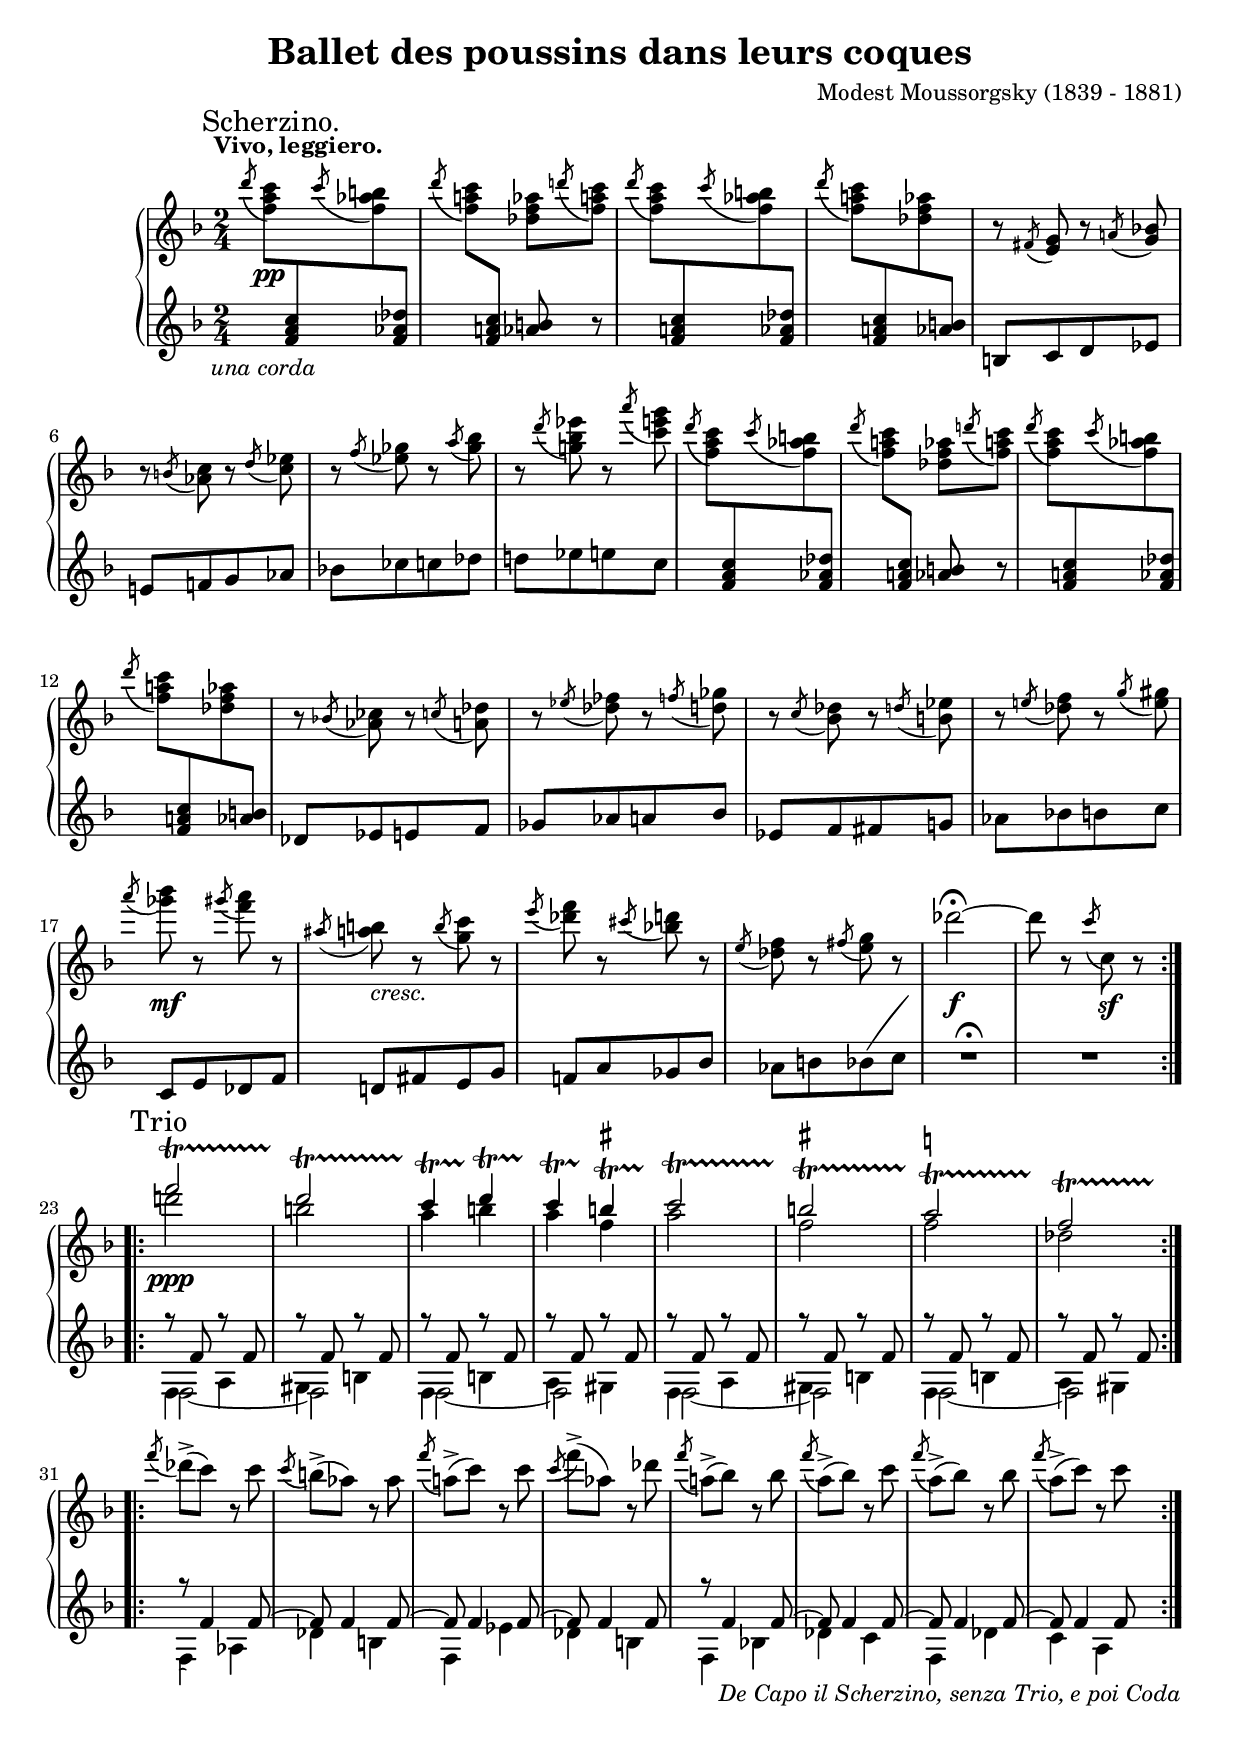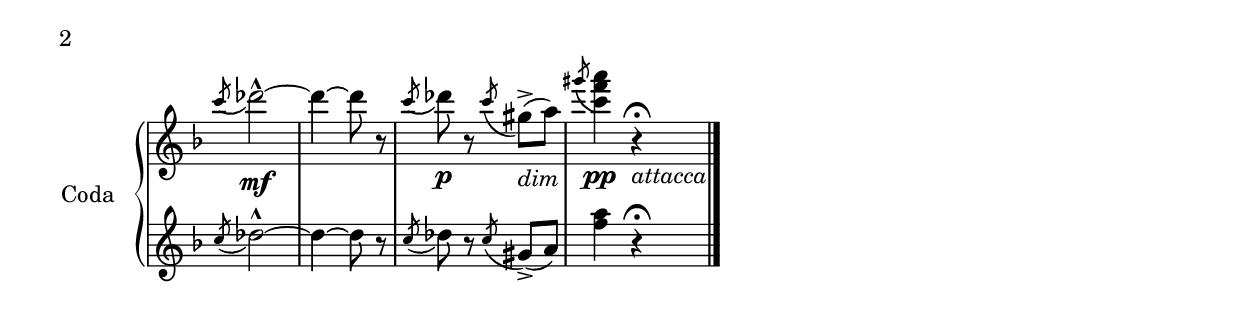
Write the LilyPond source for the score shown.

\version "2.18.2"
\language "english"

\header {
  title        = "Ballet des poussins dans leurs coques"
  composer     = "Modest Moussorgsky (1839 - 1881)"
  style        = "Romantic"
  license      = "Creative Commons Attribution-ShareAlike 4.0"
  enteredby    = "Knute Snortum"
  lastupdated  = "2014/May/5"
  date         = "1874"
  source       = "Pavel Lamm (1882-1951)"

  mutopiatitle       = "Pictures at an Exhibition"
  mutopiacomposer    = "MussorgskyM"
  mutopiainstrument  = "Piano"
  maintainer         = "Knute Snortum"
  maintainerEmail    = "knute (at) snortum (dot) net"
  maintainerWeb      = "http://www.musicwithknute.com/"
}

scherzino = {
  \once
  \override Score.RehearsalMark.self-alignment-X = #LEFT
  \mark "Scherzino."
}

trio = {
  \once
  \override Score.RehearsalMark.self-alignment-X = #LEFT
  \mark "Trio"
}

daCapoAdjust = {
  \override TextScript.X-offset = -38
  \override TextScript.Y-offset = -3
}

daCapo = \markup { \italic "De Capo il Scherzino, senza Trio, e poi Coda" }
cres = \markup { \italic "cresc." }
dimin = \markup { \italic "dim" }
attacca = \markup { \italic "attacca  " }

staffUp = \change Staff = "up"
staffDown = \change Staff = "down"

slurAcrossStaves = {
  \shape #'((0.1 . 0.1) (1 . 2) (1 . 3.5) (1 . 5)) Slur
}

highVoice = \relative c''' {
  \tempo "Vivo, leggiero."
  \scherzino
  | \acciaccatura { d8 } <f, a c>8 [ \pp \staffDown <f, a c> \staffUp
    \acciaccatura { c''8 } <f, af b> \staffDown <f, af df> ] \staffUp
  | \acciaccatura { d''8 } <f, a c>8 \staffDown <f, a c> \staffUp
    <df' f af> [ \acciaccatura { d'8 } <f, a c> ]
  | \acciaccatura { d'8 } <f, a c>8 [ \staffDown <f, a c> \staffUp
    \acciaccatura { c''8 } <f, af b> \staffDown <f, af df> ] \staffUp
  | \acciaccatura { d''8 } <f, a c>8 [ \staffDown <f, a c> \staffUp
    <df' f af> \staffDown <af b> ] \staffUp
  | r8 \acciaccatura { fs8 } <e g> r \acciaccatura { a8 } <g bf>
  | r8 \acciaccatura { b8 } <af c> r \acciaccatura { d8 } <c ef>
  | r8 \acciaccatura { f8 } <ef gf> r \acciaccatura { a8 } <gf bf>

  \barNumberCheck #8
  | r8 \acciaccatura { d'8 } <g, bf ef> r \acciaccatura { a'8 } <c, e g>
  | \acciaccatura { d8 } <f, a c>8 [ \staffDown <f, a c> \staffUp
    \acciaccatura { c''8 } <f, af b> \staffDown <f, af df> ] \staffUp
  | \acciaccatura { d''8 } <f, a c>8 \staffDown <f, a c> \staffUp
    <df' f af> [ \acciaccatura { d'8 } <f, a c> ]
  | \acciaccatura { d'8 } <f, a c>8 [ \staffDown <f, a c> \staffUp
    \acciaccatura { c''8 } <f, af b> \staffDown <f, af df> ] \staffUp
  | \acciaccatura { d''8 } <f, a c>8 [ \staffDown <f, a c> \staffUp
    <df' f af> \staffDown <af b> ] \staffUp
  | r8 \acciaccatura { bf8 } <af cf> r \acciaccatura { c8 } <a df>
  | r8 \acciaccatura { ef'8 } <df ff> r \acciaccatura { f8 } <d gf>
  | r8 \acciaccatura { c8 } <bf df> r \acciaccatura { d8 }  <b ef>
  | r8 \acciaccatura { e8 } <df f> r \acciaccatura { g8 } <e gs>
  | \acciaccatura { a'8 } <gf bf>8 \mf r \acciaccatura { gs8 } <f a> r
  | \acciaccatura { as,8 } <a b>8 _\cres r \acciaccatura { b8 } <g c> r
  | \acciaccatura { e'8 } <df f>8 r \acciaccatura { cs8 } <bf d> r
  | \acciaccatura { e,8 } <df f>8 r \acciaccatura { fs8 } <e g> r
  | df'2 ~ \f \fermata
  | df8 r \acciaccatura { c8 } c,8 \sf r \break
}

lowVoice = \relative c'' {
  | \acciaccatura { s8 } s2 \unaCorda
  | s4 <af b>8 r
  | s2 * 2
  | b,8 [ c d ef ]
  | e8 [ f g af ]
  | bf8 [ cf c df ]

  \barNumberCheck #8
  | d [ ef e c ]
  | s2
  | s4 <af b>8 r
  | s2 * 2
  | df,8 [ ef e f ]
  | gf8 [ af a bf ]
  | ef,8 [ f fs g ]

  \barNumberCheck #16
  | af8 [ bf b c ]
  | c,8 [ e df f ]
  | d [ fs e g ]
  | f [ a gf bf ]
  | af [ b \slurAcrossStaves bf ( c ) ]
  | R2 \fermataMarkup
  | R2
}

highVoiceTwo = \relative c''' {
  \trio
  | f2 \startTrillSpan \ppp
  | d2 \startTrillSpan 
  | c4 \startTrillSpan d \startTrillSpan
  | c4 \startTrillSpan b \startTrillSpan ^\markup { \sharp }
  | c2 \startTrillSpan 
  | b2 \startTrillSpan ^\markup { \sharp }
  | a2 \startTrillSpan ^\markup { \natural }
  | f2 \startTrillSpan \break
}

upperMiddleTwo = \relative c''' {
  | d2 
  | b2
  | a4 b
  | a4 f
  | a2
  | f2
  | f2
  | df2
}

lowerMiddleTwo = \relative c' {
  \repeat unfold 8 { r8 f r f }
}

lowVoiceTwo = \relative c {
  << \\ { f2 ~ f f ~ f } \\ \\ { f4 a gs b f b a gs } >>
  << \\ { f2 ~ f f ~ f } \\ \\ { f4 a gs b f b a gs } >>
}

highVoiceThree = \relative c''' {
  | \acciaccatura { f8 } df8-> ( c ) r c
  | \acciaccatura { c8 } b8-> ( af ) r af
  | \acciaccatura { f'8 } a,8-> ( c ) r c
  | \acciaccatura { c8 } f8-> ( af, ) r df 
  | \acciaccatura { f8 } a,-> ( bf ) r bf
  | \acciaccatura { f'8 } a,-> ( bf ) r c
  | \acciaccatura { f8 } a,-> ( bf ) r bf
  | \acciaccatura { f'8 } a,8-> ( c ) r c
}

lowerMiddleThree = \relative c' {
  | r8 f4 f8 ~
  | f8 f4 f8 ~
  | f8 f4 f8 ~
  | f8 f4 f8
  | r8 f4 f8 ~
  | f8 f4 f8 ~
  | f8 f4 f8 ~
  | f8 f4 \daCapoAdjust f8 _\daCapo
}

lowVoiceThree = \relative c {
  | \acciaccatura { s8 }  \stemDown f4 af
  | df4 b
  | f4 ef'
  | df4 b
  | f4 bf
  | df4 c 
  | f,4 df' 
  | c4 a 
}

global = {
  \key f \major
  \time 2/4
  \accidentalStyle piano
}

\score {
  \new PianoStaff <<
    \new Staff = "up" {
      \global
      \repeat volta 2 { \highVoice }
      \repeat volta 2 {
        <<
          \new Voice { \voiceOne \highVoiceTwo }
          \new Voice { \voiceTwo \upperMiddleTwo }
        >>
      }
      \repeat volta 2 { \highVoiceThree }
    }
    \new Staff = "down" {
      \global
      \repeat volta 2 { \lowVoice }
      \repeat volta 2 {
        <<
          \new Voice { \voiceThree \lowerMiddleTwo }
          \new Voice { \voiceFour \lowVoiceTwo }
        >>
      }
      \repeat volta 2 {
        <<
          \new Voice { \voiceThree \lowerMiddleThree }
          \new Voice { \voiceFour \lowVoiceThree }
        >>
      }
    }
  >>
  \layout {
  }
  \midi {
    \tempo 4 = 160
  }
}

% Coda

highVoiceCoda = \relative c''' {
  | \acciaccatura { c8 } df2-^ ~ \mf
  | df4 ~ df8 r
  | \acciaccatura { c8 } df8 \p r \acciaccatura { c8 } gs-> _\dimin ( a )
  | \acciaccatura { gs'8 } <c, f a>4 \pp r _\attacca \fermata
  \bar "|."
}

lowVoiceCoda = \relative c'' {
  | \acciaccatura { c8 } df2-^ ~
  | df4 ~ df8 r
  | \acciaccatura { c8 } df8 r \acciaccatura { c8 } gs-> ( a )
  | <f' a>4 r \fermata
}

globalCoda = {
  \key f \major
  \time 2/4
  \omit Staff.TimeSignature
}

\score {
  \new PianoStaff \with {
    instrumentName = #"Coda"
  }<<
    \new Staff {
      \globalCoda
      \highVoiceCoda
    }
    \new Staff {
      \globalCoda
      \lowVoiceCoda
    }
  >>
  \layout {
  }
  \midi {
  }
}
    
